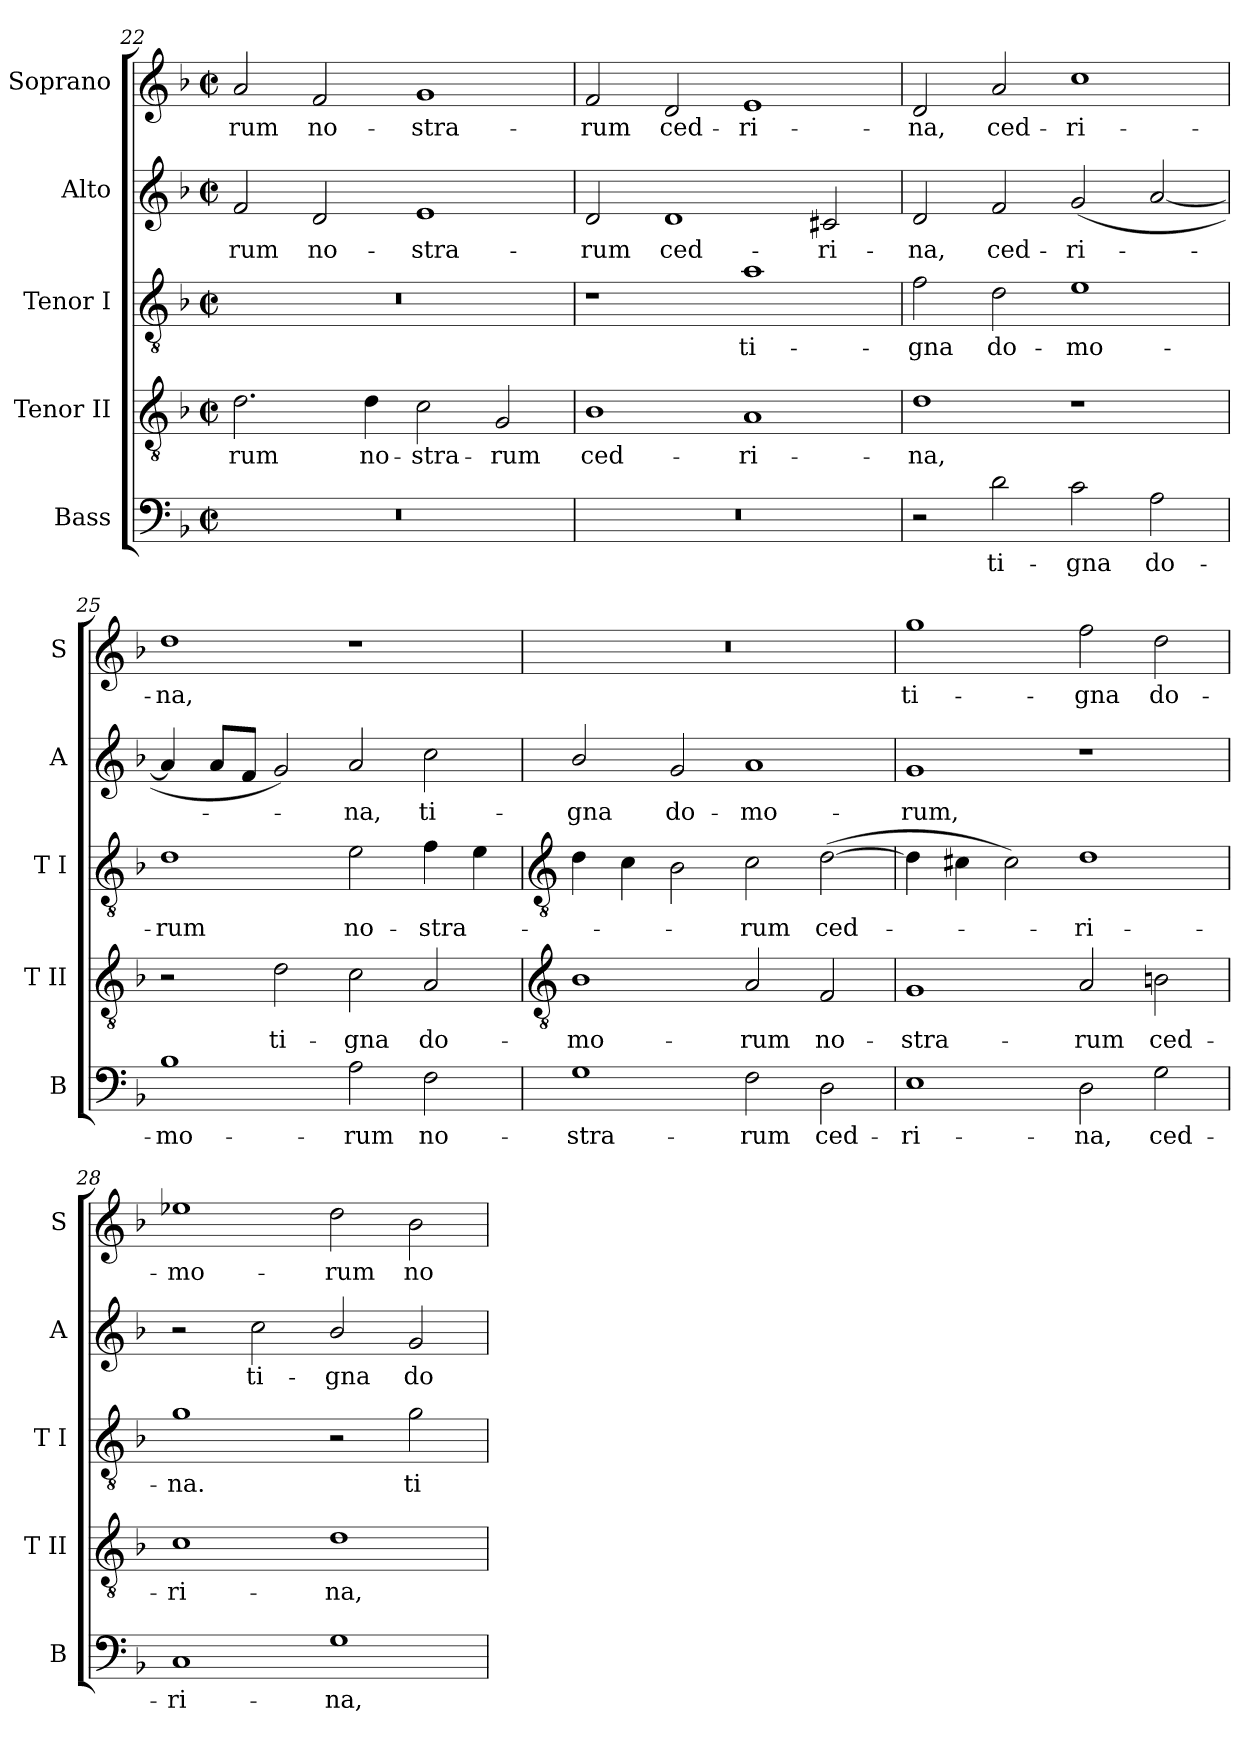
**kern	**text	**kern	**text	**kern	**text	**kern	**text	**kern	**text
*part5	*part5	*part4	*part4	*part3	*part3	*part2	*part2	*part1	*part1
*staff5	*staff5	*staff4	*staff4	*staff3	*staff3	*staff2	*staff2	*staff1	*staff1
*I"Bass	*	*I"Tenor II	*	*I"Tenor I	*	*I"Alto	*	*I"Soprano	*
*I'B	*	*I'T II	*	*I'T I	*	*I'A	*	*I'S	*
*clefF4	*	*clefGv2	*	*clefGv2	*	*clefG2	*	*clefG2	*
*k[b-]	*	*k[b-]	*	*k[b-]	*	*k[b-]	*	*k[b-]	*
*F:	*	*F:	*	*F:	*	*F:	*	*F:	*
*M4/2	*	*M4/2	*	*M4/2	*	*M4/2	*	*M4/2	*
*met(c|)	*	*met(c|)	*	*met(c|)	*	*met(c|)	*	*met(c|)	*
=22	=22	=22	=22	=22	=22	=22	=22	=22	=22
!	!	!	!LO:LY:b	!	!	!	!LO:LY:b	!	!LO:LY:b
0r	.	2.d	-rum	0r	.	2f	-rum	2a	-rum
!	!	!	!	!	!	!	!LO:LY:b	!	!LO:LY:b
.	.	.	.	.	.	2d	no-	2f	no-
!	!	!	!LO:LY:b	!	!	!	!	!	!
.	.	4d	no-	.	.	.	.	.	.
!	!	!	!LO:LY:b	!	!	!	!LO:LY:b	!	!LO:LY:b
.	.	2c	-stra-	.	.	1e	-stra-	1g	-stra-
!	!	!	!LO:LY:b	!	!	!	!	!	!
.	.	2G	-rum	.	.	.	.	.	.
=23	=23	=23	=23	=23	=23	=23	=23	=23	=23
!	!	!	!LO:LY:b	!	!	!	!LO:LY:b	!	!LO:LY:b
0r	.	1B-	ced-	1r	.	2d	-rum	2f	-rum
!	!	!	!	!	!	!	!LO:LY:b	!	!LO:LY:b
.	.	.	.	.	.	1d	ced-	2d	ced-
!	!	!	!LO:LY:b	!	!LO:LY:b	!	!	!	!LO:LY:b
.	.	1A	-ri-	1a	ti-	.	.	1e	-ri-
!	!	!	!	!	!	!	!LO:LY:b	!	!
.	.	.	.	.	.	2c#X	-ri-	.	.
=24	=24	=24	=24	=24	=24	=24	=24	=24	=24
!	!	!	!LO:LY:b	!	!LO:LY:b	!	!LO:LY:b	!	!LO:LY:b
2r	.	1d	-na,	2f	-gna	2d	-na,	2d	-na,
!	!LO:LY:b	!	!	!	!LO:LY:b	!	!LO:LY:b	!	!LO:LY:b
2d	ti-	.	.	2d	do-	2f	ced-	2a	ced-
!	!LO:LY:b	!	!	!	!LO:LY:b	!	!LO:LY:b	!	!LO:LY:b
2c	-gna	1r	.	1e	-mo-	(<2g	-ri-	1cc	-ri-
!	!LO:LY:b	!	!	!	!	!	!	!	!
2A	do-	.	.	.	.	[2a	.	.	.
=25	=25	=25	=25	=25	=25	=25	=25	=25	=25
!	!LO:LY:b	!	!	!	!LO:LY:b	!	!	!	!LO:LY:b
1B-	-mo-	2r	.	1d	-rum	4a]	.	1dd	-na,
.	.	.	.	.	.	8aL	.	.	.
.	.	.	.	.	.	8fJ	.	.	.
!	!	!	!LO:LY:b	!	!	!	!	!	!
.	.	2d	ti-	.	.	2g)	.	.	.
!	!LO:LY:b	!	!LO:LY:b	!	!LO:LY:b	!	!LO:LY:b	!	!
2A	-rum	2c	-gna	2e	no-	2a	na,	1r	.
!	!LO:LY:b	!	!LO:LY:b	!	!LO:LY:b	!	!LO:LY:b	!	!
2F	no-	2A	do-	4f	-stra-	2cc	ti-	.	.
.	.	.	.	4e	.	.	.	.	.
!!LO:LB:g=z
=26	=26	=26	=26	=26	=26	=26	=26	=26	=26
*	*	*clefGv2	*	*clefGv2	*	*	*	*	*
!	!LO:LY:b	!	!LO:LY:b	!	!	!	!LO:LY:b	!	!
1G	-stra-	1B-	-mo-	4d	.	2b-/	-gna	0r	.
.	.	.	.	4c	.	.	.	.	.
!	!	!	!	!	!	!	!LO:LY:b	!	!
.	.	.	.	2B-	.	2g	do-	.	.
!	!LO:LY:b	!	!LO:LY:b	!	!LO:LY:b	!	!LO:LY:b	!	!
2F	-rum	2A	-rum	2c	rum	1a	-mo-	.	.
!	!LO:LY:b	!	!LO:LY:b	!	!LO:LY:b	!	!	!	!
2D	ced-	2F	no-	(>[2d	ced-	.	.	.	.
=27	=27	=27	=27	=27	=27	=27	=27	=27	=27
!	!LO:LY:b	!	!LO:LY:b	!	!	!	!LO:LY:b	!	!LO:LY:b
1E	-ri-	1G	-stra-	4d]	.	1g	-rum,	1gg	ti-
.	.	.	.	4c#X	.	.	.	.	.
.	.	.	.	2c#)	.	.	.	.	.
!	!LO:LY:b	!	!LO:LY:b	!	!LO:LY:b	!	!	!	!LO:LY:b
2D	-na,	2A	-rum	1d	ri-	1r	.	2ff	-gna
!	!LO:LY:b	!	!LO:LY:b	!	!	!	!	!	!LO:LY:b
2G	ced-	2Bn	ced-	.	.	.	.	2dd	do-
=28	=28	=28	=28	=28	=28	=28	=28	=28	=28
!	!LO:LY:b	!	!LO:LY:b	!	!LO:LY:b	!	!	!	!LO:LY:b
1C	-ri-	1c	-ri-	1g	-na.	2r	.	1ee-X	-mo-
!	!	!	!	!	!	!	!LO:LY:b	!	!
.	.	.	.	.	.	2cc	ti-	.	.
!	!LO:LY:b	!	!LO:LY:b	!	!	!	!LO:LY:b	!	!LO:LY:b
1G	-na,	1d	-na,	2r	.	2b-/	-gna	2dd	-rum
!	!	!	!	!	!LO:LY:b	!	!LO:LY:b	!	!LO:LY:b
.	.	.	.	2g	ti-	2g	do-	2b-	no-
=	=	=	=	=	=	=	=	=	=
*-	*-	*-	*-	*-	*-	*-	*-	*-	*-
